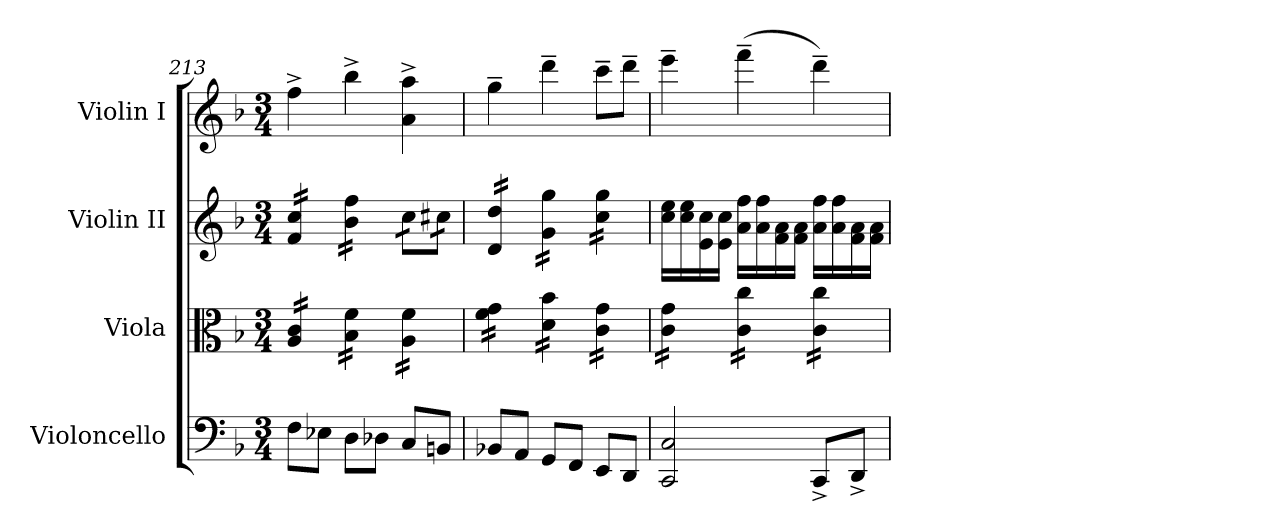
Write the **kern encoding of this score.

**kern	**kern	**kern	**kern
*part4	*part3	*part2	*part1
*staff4	*staff3	*staff2	*staff1
*I"Violoncello	*I"Viola	*I"Violin II	*I"Violin I
*I'Vc	*I'Vla	*I'Vln	*I'Vln
*clefF4	*clefC3	*clefG2	*clefG2
*k[b-]	*k[b-]	*k[b-]	*k[b-]
*M3/4	*M3/4	*M3/4	*M3/4
=213	=213	=213	=213
*	*tremolo	*	*
*	*	*tremolo	*
8F\L	16A/ 16c/LL	16f/ 16cc/LL	4ff^\
.	16A/ 16c/	16f/ 16cc/	.
8E-X\J	16A/ 16c/	16f/ 16cc/	.
.	16A/ 16c/JJ	16f/ 16cc/JJ	.
8D\L	16B-\ 16f\LL	16b-\ 16ff\LL	4bb-^\
.	16B-\ 16f\	16b-\ 16ff\	.
8D-X\J	16B-\ 16f\	16b-\ 16ff\	.
.	16B-\ 16f\JJ	16b-\ 16ff\JJ	.
8C/L	16A\ 16f\LL	16cc\LL	4a\^ 4aa\^
.	16A\ 16f\	16cc\	.
8BBn/J	16A\ 16f\	16cc#X\	.
.	16A\ 16f\JJ	16cc#X\JJ	.
!!LO:PB:g=z
=214	=214	=214	=214
8BB-X/L	16f\ 16g\LL	16d/ 16dd/LL	4gg~\
.	16f\ 16g\	16d/ 16dd/	.
8AA/J	16f\ 16g\	16d/ 16dd/	.
.	16f\ 16g\JJ	16d/ 16dd/JJ	.
8GG/L	16d\ 16b-\LL	16g\ 16gg\LL	4ddd~\
.	16d\ 16b-\	16g\ 16gg\	.
8FF/J	16d\ 16b-\	16g\ 16gg\	.
.	16d\ 16b-\JJ	16g\ 16gg\JJ	.
8EE/L	16c\ 16g\LL	16cc\ 16gg\LL	8ccc~\L
.	16c\ 16g\	16cc\ 16gg\	.
8DD/J	16c\ 16g\	16cc\ 16gg\	8ddd~\J
.	16c\ 16g\JJ	16cc\ 16gg\JJ	.
*	*	*Xtremolo	*
=215	=215	=215	=215
2CC/ 2C/	16c\ 16g\LL	16cc\ 16ee\LL	4eee~\
.	16c\ 16g\	16cc\ 16ee\	.
.	16c\ 16g\	16e\ 16cc\	.
.	16c\ 16g\JJ	16e\ 16cc\JJ	.
.	16c\ 16cc\LL	16a\ 16ff\LL	(>4fff~\
.	16c\ 16cc\	16a\ 16ff\	.
.	16c\ 16cc\	16f\ 16a\	.
.	16c\ 16cc\JJ	16f\ 16a\JJ	.
8CC^/L	16c\ 16cc\LL	16a\ 16ff\LL	4ddd~\)
.	16c\ 16cc\	16a\ 16ff\	.
8DD^/J	16c\ 16cc\	16f\ 16a\	.
.	16c\ 16cc\JJ	16f\ 16a\JJ	.
*	*Xtremolo	*	*
=	=	=	=
*-	*-	*-	*-
